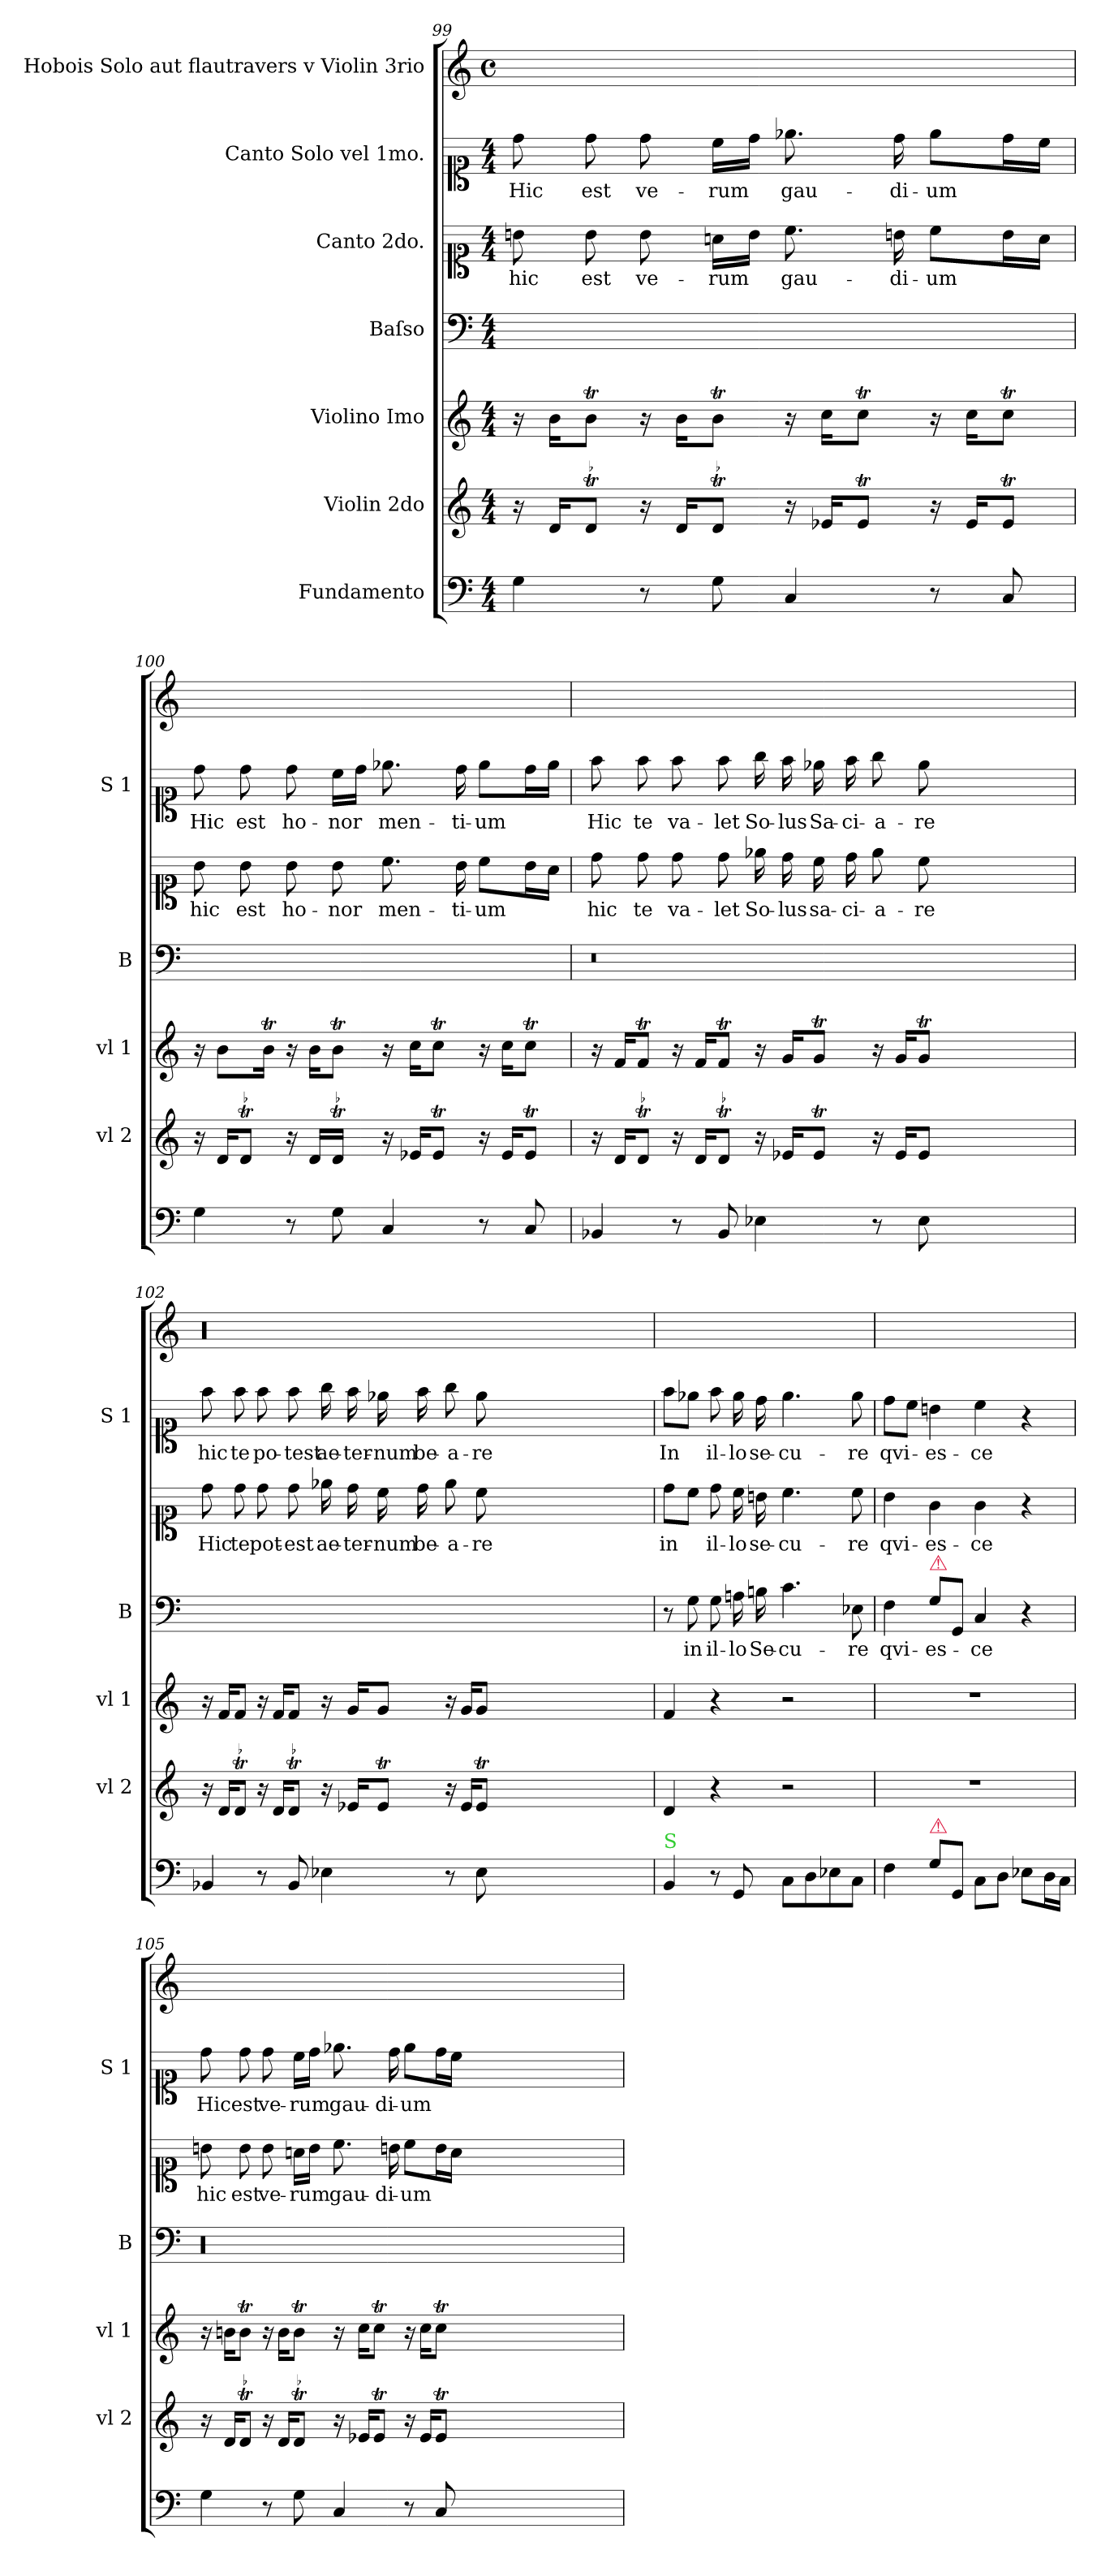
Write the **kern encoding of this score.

**kern	**kern	**kern	**kern	**text	**kern	**text	**kern	**text	**kern
*part7	*part6	*part5	*part4	*part4	*part3	*part3	*part2	*part2	*part1
*staff7	*staff6	*staff5	*staff4	*staff4	*staff3	*staff3	*staff2	*staff2	*staff1
*I"Fundamento	*I"Violin 2do	*I"Violino Imo	*I"Baſso	*	*I"Canto 2do.	*	*I"Canto Solo vel 1mo.	*	*I"Hobois Solo aut flautravers v Violin 3rio
*	*I'vl 2	*I'vl 1	*I'B	*	*	*	*I'S 1	*	*
*clefF4	*clefG2	*clefG2	*clefF4	*	*clefC1	*	*clefC1	*	*clefG2
*M4/4	*M4/4	*M4/4	*M4/4	*	*M4/4	*	*M4/4	*	*M4/4
*	*	*	*	*	*	*	*	*	*met(c)
=99	=99	=99	=99	=99	=99	=99	=99	=99	=99
4G\	16r	16r	1ryy	.	8bn\	hic	8dd\	Hic	1ryy
.	16d/KL	16b\KL	.	.	.	.	.	.	.
.	8dt/J	8bt\J	.	.	8b\	est	8dd\	est	.
8r	16r	16r	.	.	8b\	ve-	8dd\	ve-	.
.	16d/KL	16b\KL	.	.	.	.	.	.	.
8G\	8dt/J	8bt\J	.	.	16an\LL	-rum	16cc\LL	-rum	.
.	.	.	.	.	16b\JJ	.	16dd\JJ	.	.
4C/	16r	16r	.	.	8.cc\	gau-	8.ee-\	gau-	.
.	16e-/KL	16cc\KL	.	.	.	.	.	.	.
.	8e-T/J	8ccT\J	.	.	.	.	.	.	.
.	.	.	.	.	16bn\	-di-	16dd\	-di-	.
8r	16r	16r	.	.	8cc\L	-um	8ee-\L	-um	.
.	16e-/KL	16cc\KL	.	.	.	.	.	.	.
8C/	8e-T/J	8ccT\J	.	.	16b\L	.	16dd\L	.	.
.	.	.	.	.	16a\JJ	.	16cc\JJ	.	.
=100	=100	=100	=100	=100	=100	=100	=100	=100	=100
4G\	16r	16r	1ryy	.	8b\	hic	8dd\	Hic	1ryy
.	16d/KL	8b\L	.	.	.	.	.	.	.
.	8dt/J	.	.	.	8b\	est	8dd\	est	.
.	.	16bt\Jk	.	.	.	.	.	.	.
8r	16r	16r	.	.	8b\	ho-	8dd\	ho-	.
.	16d/LL	16b\KL	.	.	.	.	.	.	.
!	!LO:N:vis=16	!	!	!	!	!	!	!	!
8G\	8dt/JJ	8bt\J	.	.	8b\	-nor	16cc\LL	-nor	.
.	.	.	.	.	.	.	16dd\JJ	.	.
4C/	16r	16r	.	.	8.cc\	men-	8.ee-\	men-	.
.	16e-/KL	16cc\KL	.	.	.	.	.	.	.
.	8e-T/J	8ccT\J	.	.	.	.	.	.	.
.	.	.	.	.	16b\	-ti-	16dd\	-ti-	.
8r	16r	16r	.	.	8cc\L	-um	8ee-\L	-um	.
.	16e-/KL	16cc\KL	.	.	.	.	.	.	.
8C/	8e-T/J	8ccT\J	.	.	16b\L	.	16dd\L	.	.
.	.	.	.	.	16a\JJ	.	16ee-\JJ	.	.
=101	=101	=101	=101	=101	=101	=101	=101	=101	=101
4BB-X/	16r	16r	0r	.	8dd\	hic	8ff\	Hic	0ryy
.	16d/KL	16f/KL	.	.	.	.	.	.	.
.	8dt/J	8fT/J	.	.	8dd\	te	8ff\	te	.
8r	16r	16r	.	.	8dd\	va-	8ff\	va-	.
.	16d/KL	16f/KL	.	.	.	.	.	.	.
8BB-/	8dt/J	8fT/J	.	.	8dd\	-let	8ff\	-let	.
4E-\	16r	16r	.	.	16ee-\	So-	16gg\	So-	.
.	16e-/KL	16g/KL	.	.	16dd\	-lus	16ff\	-lus	.
.	8e-T/J	8gT/J	.	.	16cc\	sa-	16ee-\	Sa-	.
.	.	.	.	.	16dd\	-ci-	16ff\	-ci-	.
8r	16r	16r	.	.	8ee-\	-a-	8gg\	-a-	.
.	16e-/KL	16g/KL	.	.	.	.	.	.	.
8E-\	8e-/J	8gT/J	.	.	8cc\	-re	8ee-\	-re	.
1ryy	1ryy	1ryy	.	.	1ryy	.	1ryy	.	.
=102	=102	=102	=102	=102	=102	=102	=102	=102	=102
4BB-X/	16r	16r	00ryy	.	8dd\	Hic	8ff\	hic	00r
.	16d/KL	16f/KL	.	.	.	.	.	.	.
.	8dt/J	8f/J	.	.	8dd\	te	8ff\	te	.
8r	16r	16r	.	.	8dd\	pot-	8ff\	po-	.
.	16d/KL	16f/KL	.	.	.	.	.	.	.
8BB-/	8dt/J	8f/J	.	.	8dd\	-est	8ff\	-test	.
4E-\	16r	16r	.	.	16ee-\	ae-	16gg\	ae-	.
.	16e-/KL	16g/KL	.	.	16dd\	-ter-	16ff\	-ter-	.
.	8e-T/J	8g/J	.	.	16cc\	-num	16ee-\	-num	.
.	.	.	.	.	16dd\	be-	16ff\	be-	.
8r	16r	16r	.	.	8ee-\	-a-	8gg\	-a-	.
.	16e-/KL	16g/KL	.	.	.	.	.	.	.
8E-\	8e-T/J	8g/J	.	.	8cc\	-re	8ee-\	-re	.
0.ryy	0.ryy	0.ryy	.	.	0.ryy	.	0.ryy	.	.
=103	=103	=103	=103	=103	=103	=103	=103	=103	=103
!LO:TX:a:color=limegreen:t=S	!	!	!	!	!	!	!	!	!
4BB/	4d/	4f/	8r	.	8dd\L	in	8ff\L	In	1ryy
.	.	.	8G\	in	8cc\J	.	8ee-\J	.	.
8r	4r	4r	8G\	il-	8dd\	il-	8ff\	il-	.
8GG/	.	.	16An\	-lo	16cc\	-lo	16ee-\	-lo	.
.	.	.	16Bn\	Se-	16bn\	se-	16dd\	se-	.
8C\L	2r	2r	4.c\	-cu-	4.cc\	-cu-	4.ee-\	-cu-	.
8D\	.	.	.	.	.	.	.	.	.
8E-\	.	.	.	.	.	.	.	.	.
8C\J	.	.	8E-\	-re	8cc\	-re	8ee-\	-re	.
=104	=104	=104	=104	=104	=104	=104	=104	=104	=104
4F\	1r	1r	4F\	qvi-	4b\	qvi-	8dd\L	qvi-	1ryy
.	.	.	.	.	.	.	8cc\J	.	.
!	!	!	!LO:TX:a:color=crimson:t=⚠	!	!	!	!	!	!
!LO:TX:a:color=crimson:t=⚠	!	!	!	!	!	!	!	!	!
8G\L	.	.	8G\L	-es-	4g\	-es-	4bn\	-es-	.
8GG/J	.	.	8GG/J	.	.	.	.	.	.
8C\L	.	.	4C/	-ce	4g\	-ce	4cc\	-ce	.
8D\J	.	.	.	.	.	.	.	.	.
8E-\L	.	.	4r	.	4r	.	4r	.	.
16D\L	.	.	.	.	.	.	.	.	.
16C\JJ	.	.	.	.	.	.	.	.	.
=105	=105	=105	=105	=105	=105	=105	=105	=105	=105
4G\	16r	16r	00r	.	8bn\	hic	8dd\	Hic	00ryy
.	16d/KL	16bn\KL	.	.	.	.	.	.	.
.	8dt/J	8bt\J	.	.	8b\	est	8dd\	est	.
8r	16r	16r	.	.	8b\	ve-	8dd\	ve-	.
.	16d/KL	16b\KL	.	.	.	.	.	.	.
8G\	8dt/J	8bt\J	.	.	16an\LL	-rum	16cc\LL	-rum	.
.	.	.	.	.	16b\JJ	.	16dd\JJ	.	.
4C/	16r	16r	.	.	8.cc\	gau-	8.ee-\	gau-	.
.	16e-/KL	16cc\KL	.	.	.	.	.	.	.
.	8e-T/J	8ccT\J	.	.	.	.	.	.	.
.	.	.	.	.	16bn\	-di-	16dd\	-di-	.
8r	16r	16r	.	.	8cc\L	-um	8ee-\L	-um	.
.	16e-/KL	16cc\KL	.	.	.	.	.	.	.
8C/	8e-T/J	8ccT\J	.	.	16b\L	.	16dd\L	.	.
.	.	.	.	.	16a\JJ	.	16cc\JJ	.	.
0.ryy	0.ryy	0.ryy	.	.	0.ryy	.	0.ryy	.	.
=	=	=	=	=	=	=	=	=	=
*-	*-	*-	*-	*-	*-	*-	*-	*-	*-
